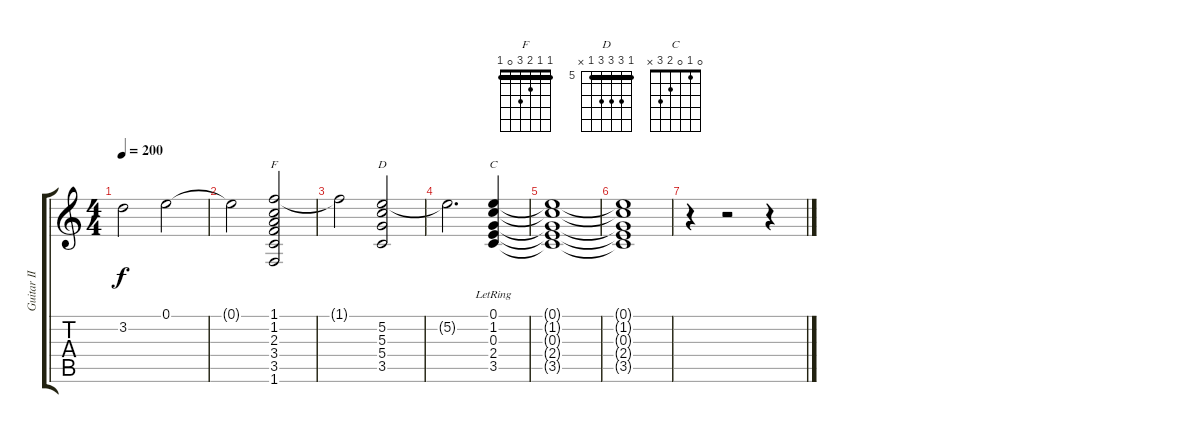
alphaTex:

\track ("Guitar II" "Guitar II") {instrument electricguitarjazz}
\staff {score tabs}
\tuning (E4 B3 G3 D3 A2 E2) {hide}
\chord ("F" 1 1 2 3 0 1) {barre 1}
\chord ("D" 5 7 7 7 5 x) {firstfret 5 barre 5}
\chord ("C" 0 1 0 2 3 x)
\ts (4 4)
\tempo 200
\clef g2
\ks c
3.2.2{dy f} 0.1.2 |
0.1{t}.2 (1.1 1.2 2.3 3.4 3.5 1.6).2{ch "F"} |
1.1{t}.2 (5.2 5.3 5.4 3.5).2{ch "D"} |
5.2{t}.2{d} (0.1 1.2{lr} 0.3 2.4 3.5).4{ch "C"} |
(0.1{t} 1.2{t} 0.3{t} 2.4{t} 3.5{t}).1 |
(0.1{t} 1.2{t} 0.3{t} 2.4{t} 3.5{t}).1 |
r.4 r.2 r.4
